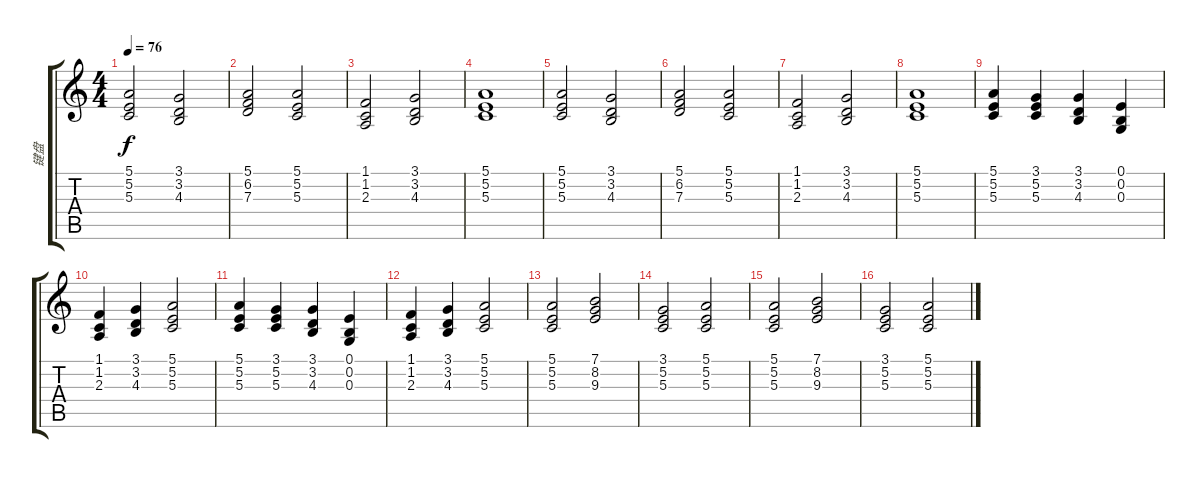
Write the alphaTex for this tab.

\track ("键盘" "键盘") {instrument stringensemble2}
\staff {score tabs}
\tuning (E4 B3 G3 D3 A2 E2) {hide}
\ts (4 4)
\tempo 76
\clef g2
\ks c
(5.1 5.2 5.3).2{dy f} (3.1 3.2 4.3).2 |
(5.1 6.2 7.3).2 (5.1 5.2 5.3).2 |
(1.1 1.2 2.3).2 (3.1 3.2 4.3).2 |
(5.1 5.2 5.3).1 |
(5.1 5.2 5.3).2 (3.1 3.2 4.3).2 |
(5.1 6.2 7.3).2 (5.1 5.2 5.3).2 |
(1.1 1.2 2.3).2 (3.1 3.2 4.3).2 |
(5.1 5.2 5.3).1 |
(5.1 5.2 5.3).4{volume 10 instrument stringensemble1} (3.1 5.2 5.3).4 (3.1 3.2 4.3).4 (0.1 0.2 0.3).4 |
(1.1 1.2 2.3).4 (3.1 3.2 4.3).4 (5.1 5.2 5.3).2 |
(5.1 5.2 5.3).4 (3.1 5.2 5.3).4 (3.1 3.2 4.3).4 (0.1 0.2 0.3).4 |
(1.1 1.2 2.3).4 (3.1 3.2 4.3).4 (5.1 5.2 5.3).2 |
(5.1 5.2 5.3).2{volume 10 instrument stringensemble2} (7.1 8.2 9.3).2 |
(3.1 5.2 5.3).2 (5.1 5.2 5.3).2 |
(5.1 5.2 5.3).2 (7.1 8.2 9.3).2 |
(3.1 5.2 5.3).2 (5.1 5.2 5.3).2
